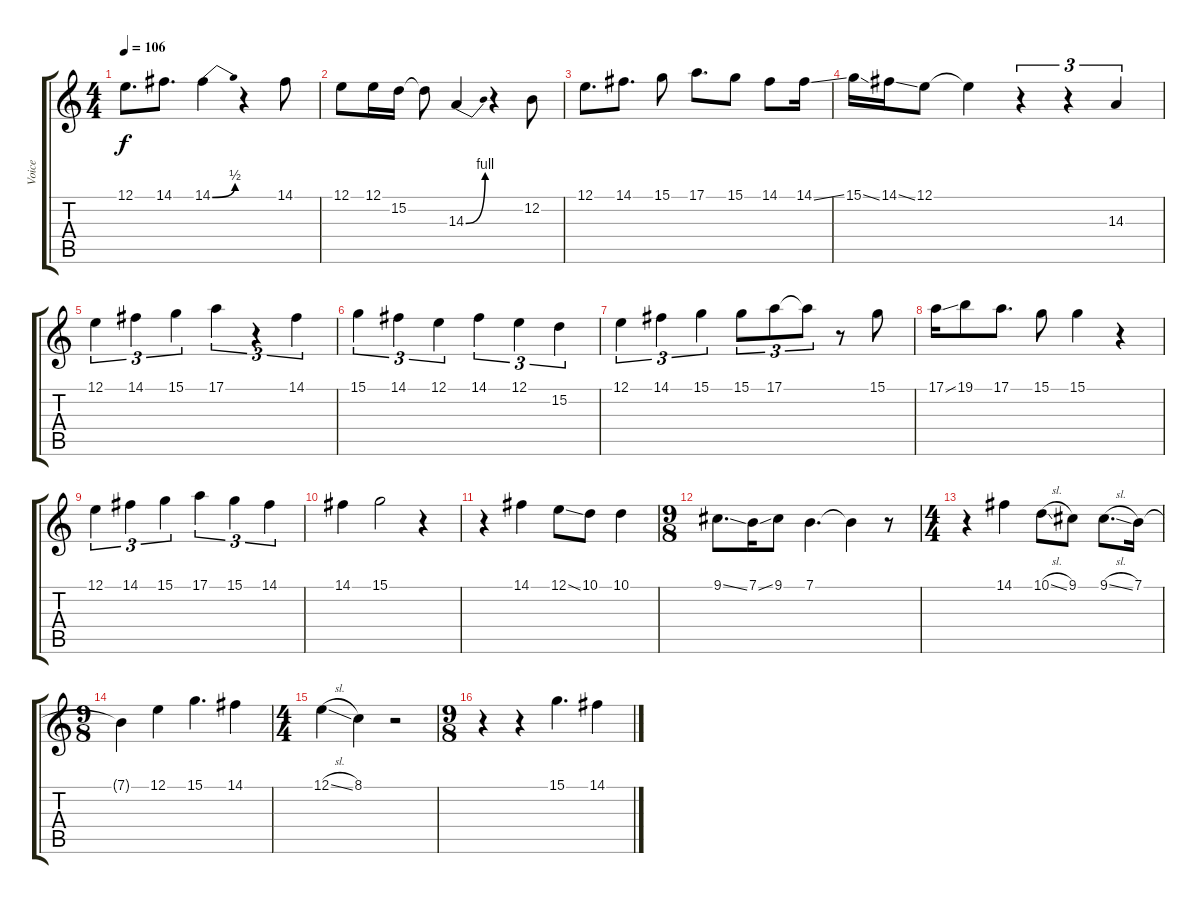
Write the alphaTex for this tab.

\track ("Voice" "Voice") {instrument lead2sawtooth}
\staff {score tabs}
\tuning (E4 B3 G3 D3 A2 E2) {hide}
\ts (4 4)
\tempo 106
\clef g2
\ks c
12.1.8{d dy f} 14.1.8{d} 14.1{be (bend 0 0 60 2)}.4 r.4 14.1.8 |
12.1.8 12.1.16 15.2.16 15.2{t}.8 14.3{be (bend 0 0 60 4)}.4 r.4 12.2.8 |
12.1.8{d} 14.1.8{d} 15.1.8 17.1.8{d} 15.1.8 14.1.8 14.1{ss}.16 |
15.1{ss}.16 14.1{ss}.16 12.1.8 12.1{t}.4 r.4{tu (3 2)} r.4{tu (3 2)} 14.3.4{tu (3 2)} |
12.1.4{tu (3 2)} 14.1.4{tu (3 2)} 15.1.4{tu (3 2)} 17.1.4{tu (3 2)} r.4{tu (3 2)} 14.1.4{tu (3 2)} |
15.1.4{tu (3 2)} 14.1.4{tu (3 2)} 12.1.4{tu (3 2)} 14.1.4{tu (3 2)} 12.1.4{tu (3 2)} 15.2.4{tu (3 2)} |
12.1.4{tu (3 2)} 14.1.4{tu (3 2)} 15.1.4{tu (3 2)} 15.1.8{tu (3 2)} 17.1.8{tu (3 2)} 17.1{t}.8{tu (3 2)} r.8 15.1.8 |
17.1{ss}.16 19.1.8 17.1.8{d} 15.1.8 15.1.4 r.4 |
12.1.4{tu (3 2)} 14.1.4{tu (3 2)} 15.1.4{tu (3 2)} 17.1.4{tu (3 2)} 15.1.4{tu (3 2)} 14.1.4{tu (3 2)} |
14.1.4 15.1.2 r.4 |
r.4 14.1.4 12.1{ss}.8 10.1.8 10.1.4 |
\ts (9 8)
9.1{ss}.8{d} 7.1{ss}.16 9.1.8 7.1.4{d} 7.1{t}.4 r.8 |
\ts (4 4)
r.4 14.1.4 10.1{sl}.8 9.1.8 9.1{sl}.8{d} 7.1.16 |
\ts (9 8)
7.1{t}.4 12.1.4 15.1.4{d} 14.1.4 |
\ts (4 4)
12.1{sl}.4 8.1.4 r.2 |
\ts (9 8)
r.4 r.4 15.1.4{d} 14.1{ss}.4
